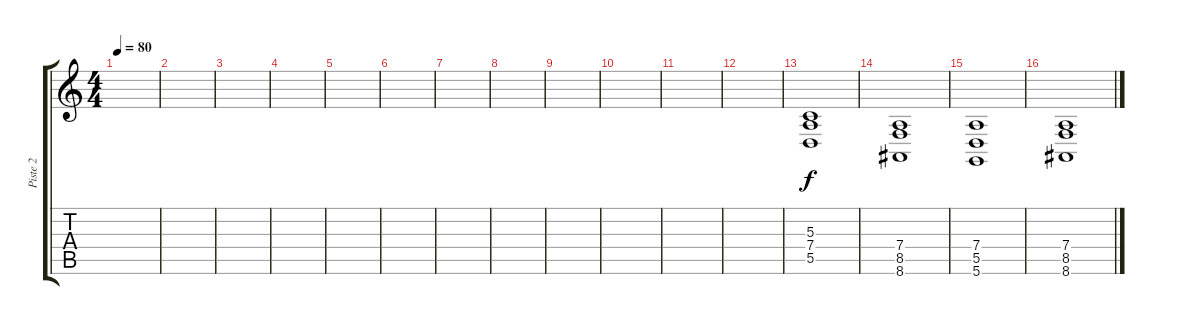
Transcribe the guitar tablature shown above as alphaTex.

\track ("Piste 2" "Piste 2") {instrument churchorgan}
\staff {score tabs}
\tuning (E4 B3 G3 D3 A2 D2) {hide}
\ts (4 4)
\tempo 80
\clef g2
\ks c
|
|
|
|
|
|
|
|
|
|
|
|
(5.3 7.4 5.5).1 |
(7.4 8.5 8.6).1 |
(7.4 5.5 5.6).1 |
(7.4 8.5 8.6).1
